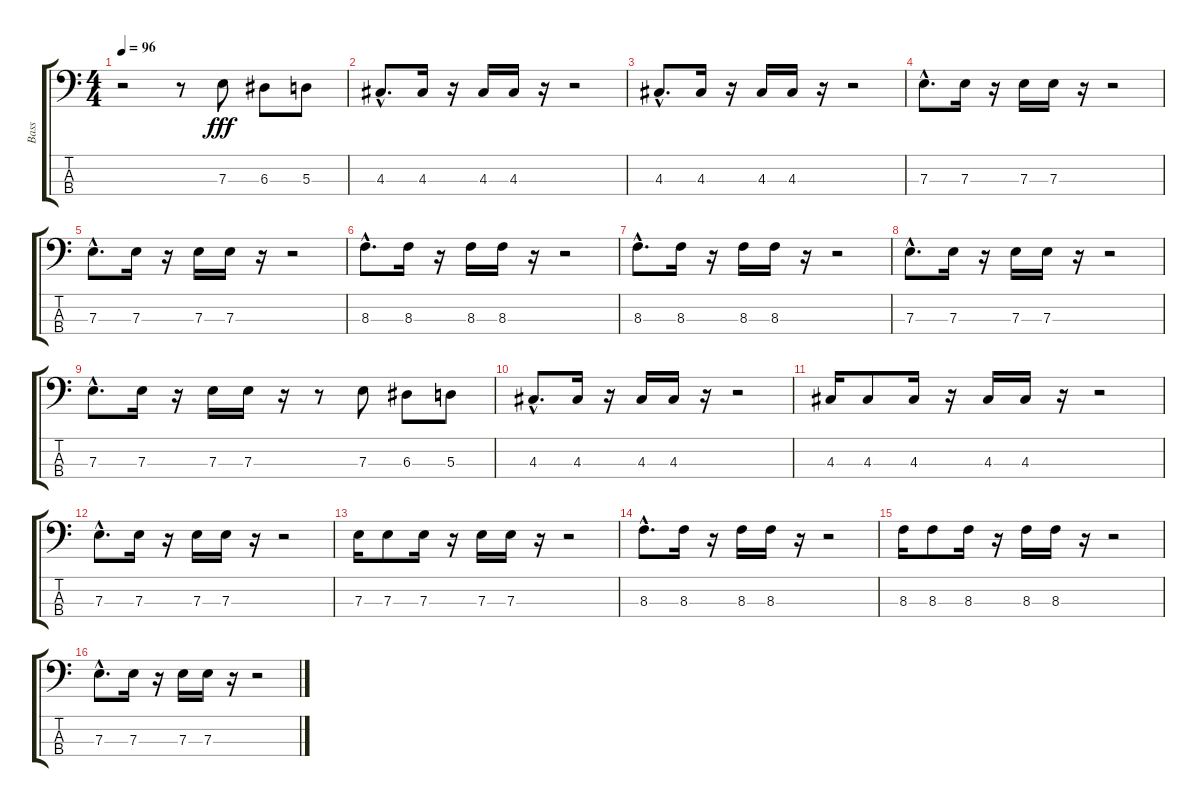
\track ("Bass" "Bass") {instrument synthbass2}
\staff {score tabs}
\tuning (G2 D2 A1 E1) {hide}
\ts (4 4)
\tempo 96
\clef f4
\ks c
r.2{dy fff instrument synthbass2} r.8 7.3.8 6.3.8 5.3.8 |
4.3{hac}.8{d} 4.3.16 r.16 4.3.16 4.3.16 r.16 r.2 |
4.3{hac}.8{d} 4.3.16 r.16 4.3.16 4.3.16 r.16 r.2 |
7.3{hac}.8{d} 7.3.16 r.16 7.3.16 7.3.16 r.16 r.2 |
7.3{hac}.8{d} 7.3.16 r.16 7.3.16 7.3.16 r.16 r.2 |
8.3{hac}.8{d} 8.3.16 r.16 8.3.16 8.3.16 r.16 r.2 |
8.3{hac}.8{d} 8.3.16 r.16 8.3.16 8.3.16 r.16 r.2 |
7.3{hac}.8{d} 7.3.16 r.16 7.3.16 7.3.16 r.16 r.2 |
7.3{hac}.8{d} 7.3.16 r.16 7.3.16 7.3.16 r.16 r.8 7.3.8 6.3.8 5.3.8 |
4.3{hac}.8{d} 4.3.16 r.16 4.3.16 4.3.16 r.16 r.2 |
4.3.16 4.3.8 4.3.16 r.16 4.3.16 4.3.16 r.16 r.2 |
7.3{hac}.8{d} 7.3.16 r.16 7.3.16 7.3.16 r.16 r.2 |
7.3.16 7.3.8 7.3.16 r.16 7.3.16 7.3.16 r.16 r.2 |
8.3{hac}.8{d} 8.3.16 r.16 8.3.16 8.3.16 r.16 r.2 |
8.3.16 8.3.8 8.3.16 r.16 8.3.16 8.3.16 r.16 r.2 |
7.3{hac}.8{d} 7.3.16 r.16 7.3.16 7.3.16 r.16 r.2
